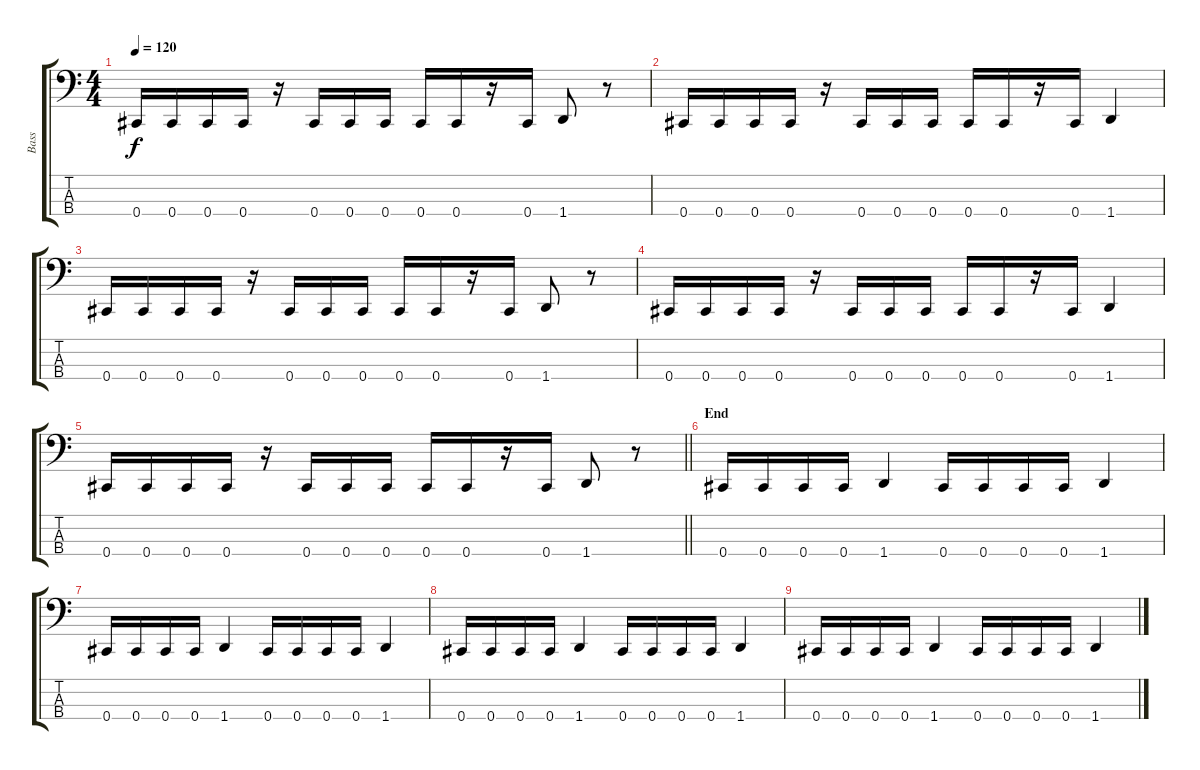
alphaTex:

\track ("Bass" "Bass") {instrument electricbassfinger}
\staff {score tabs}
\tuning (Gb2 Db2 Ab1 Db1) {hide}
\ts (4 4)
\tempo 120
\clef f4
\ks c
0.4.16{dy f} 0.4.16 0.4.16 0.4.16 r.16 0.4.16 0.4.16 0.4.16 0.4.16 0.4.16 r.16 0.4.16 1.4.8 r.8 |
0.4.16 0.4.16 0.4.16 0.4.16 r.16 0.4.16 0.4.16 0.4.16 0.4.16 0.4.16 r.16 0.4.16 1.4.4 |
0.4.16 0.4.16 0.4.16 0.4.16 r.16 0.4.16 0.4.16 0.4.16 0.4.16 0.4.16 r.16 0.4.16 1.4.8 r.8 |
0.4.16 0.4.16 0.4.16 0.4.16 r.16 0.4.16 0.4.16 0.4.16 0.4.16 0.4.16 r.16 0.4.16 1.4.4 |
\barLineRight lightlight
0.4.16 0.4.16 0.4.16 0.4.16 r.16 0.4.16 0.4.16 0.4.16 0.4.16 0.4.16 r.16 0.4.16 1.4.8 r.8 |
\section ("" "End")
0.4.16 0.4.16 0.4.16 0.4.16 1.4.4 0.4.16 0.4.16 0.4.16 0.4.16 1.4.4 |
0.4.16 0.4.16 0.4.16 0.4.16 1.4.4 0.4.16 0.4.16 0.4.16 0.4.16 1.4.4 |
0.4.16 0.4.16 0.4.16 0.4.16 1.4.4 0.4.16 0.4.16 0.4.16 0.4.16 1.4.4 |
0.4.16 0.4.16 0.4.16 0.4.16 1.4.4 0.4.16 0.4.16 0.4.16 0.4.16 1.4.4
